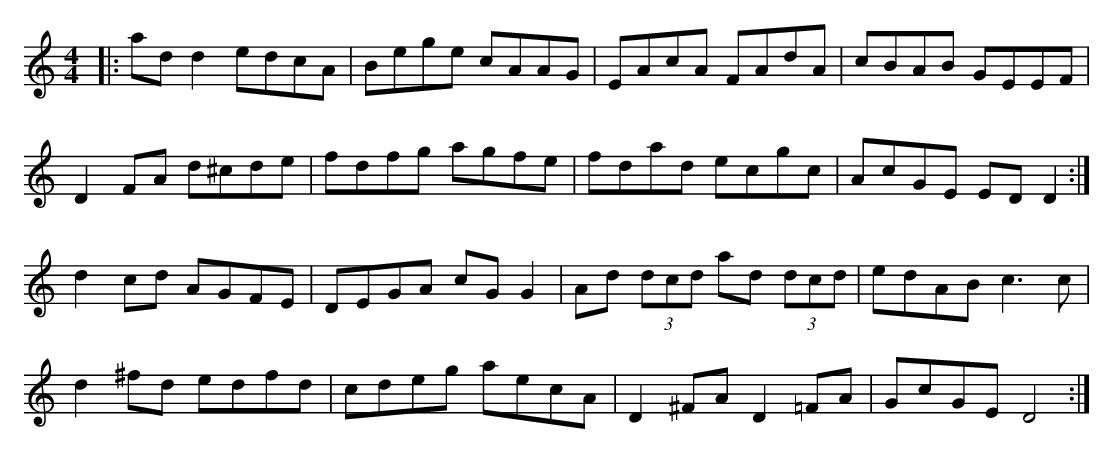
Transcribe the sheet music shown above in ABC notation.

X:1
M:4/4
K:Ddor
|:ad d2 edcA|Bege cAAG|EAcA FAdA|cBAB GEEF|
D2 FA d^cde|fdfg agfe|fdad ecgc|AcGE ED D2:|
d2 cd AGFE|DEGA cG G2|Ad (3dcd ad (3dcd|edAB c3 c|
d2 ^fd edfd|cdeg aecA|D2 ^FA D2 =FA|GcGE D4:|
